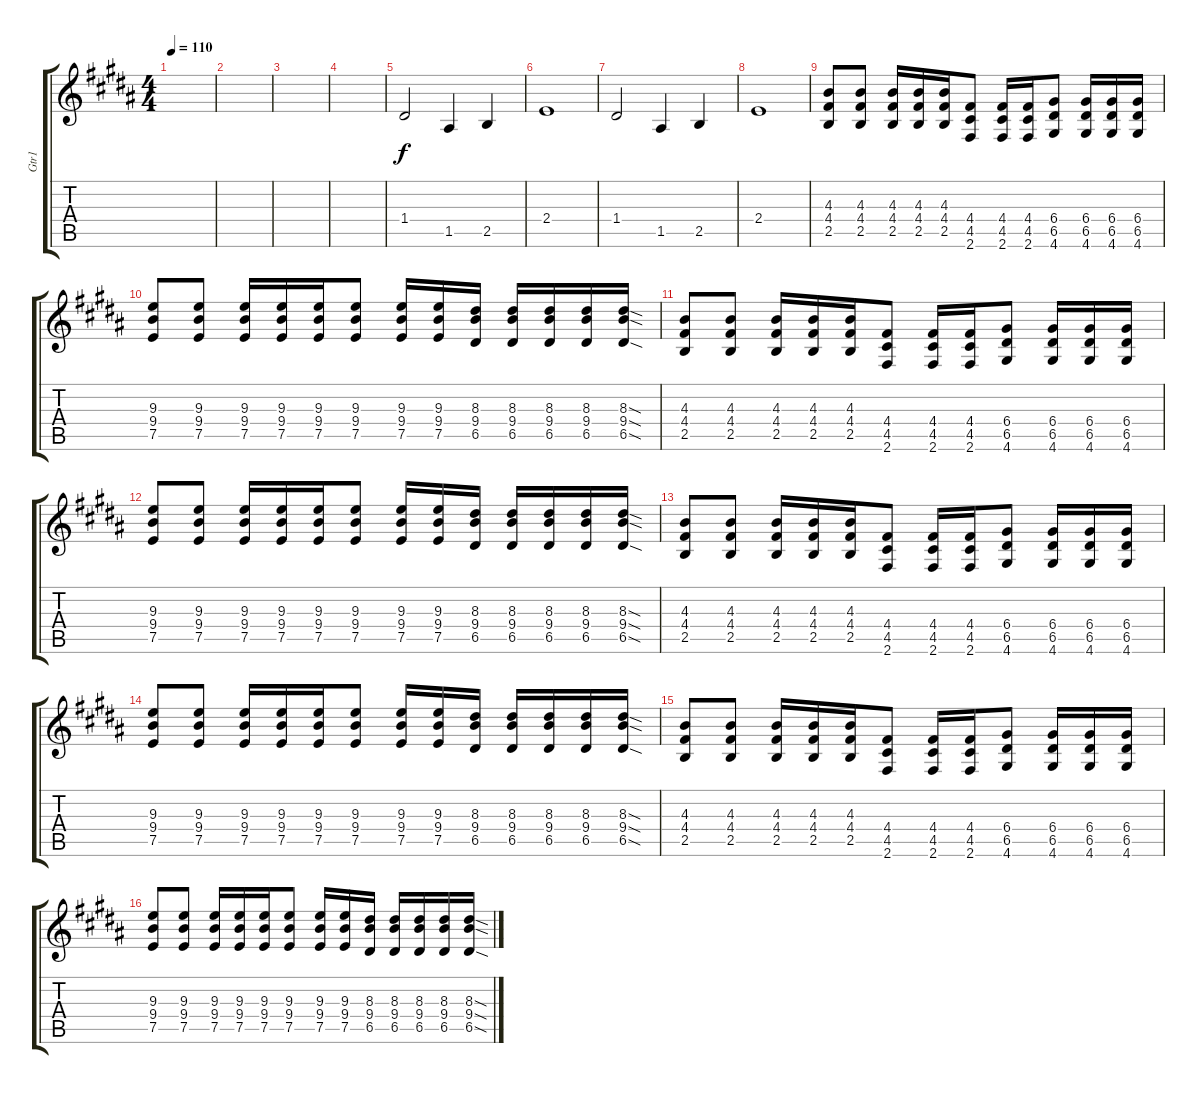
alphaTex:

\track ("Gtr1" "Gtr1") {instrument distortionguitar}
\staff {score tabs}
\tuning (E4 B3 G3 D3 A2 E2) {hide}
\ts (4 4)
\tempo 110
\clef g2
\ks b
|
|
|
|
1.4.2 1.5.4 2.5.4 |
2.4.1 |
1.4.2 1.5.4 2.5.4 |
2.4.1 |
(4.3 4.4 2.5).8 (4.3 4.4 2.5).8 (4.3 4.4 2.5).16 (4.3 4.4 2.5).16 (4.3 4.4 2.5).16 (4.4 4.5 2.6).8 (4.4 4.5 2.6).16 (4.4 4.5 2.6).16 (6.4 6.5 4.6).8 (6.4 6.5 4.6).16 (6.4 6.5 4.6).16 (6.4 6.5 4.6).16 |
(9.3 9.4 7.5).8 (9.3 9.4 7.5).8 (9.3 9.4 7.5).16 (9.3 9.4 7.5).16 (9.3 9.4 7.5).16 (9.3 9.4 7.5).8 (9.3 9.4 7.5).16 (9.3 9.4 7.5).16 (8.3 9.4 6.5).16 (8.3 9.4 6.5).16 (8.3 9.4 6.5).16 (8.3 9.4 6.5).16 (8.3{sod} 9.4{sod} 6.5{sod}).16 |
(4.3 4.4 2.5).8 (4.3 4.4 2.5).8 (4.3 4.4 2.5).16 (4.3 4.4 2.5).16 (4.3 4.4 2.5).16 (4.4 4.5 2.6).8 (4.4 4.5 2.6).16 (4.4 4.5 2.6).16 (6.4 6.5 4.6).8 (6.4 6.5 4.6).16 (6.4 6.5 4.6).16 (6.4 6.5 4.6).16 |
(9.3 9.4 7.5).8 (9.3 9.4 7.5).8 (9.3 9.4 7.5).16 (9.3 9.4 7.5).16 (9.3 9.4 7.5).16 (9.3 9.4 7.5).8 (9.3 9.4 7.5).16 (9.3 9.4 7.5).16 (8.3 9.4 6.5).16 (8.3 9.4 6.5).16 (8.3 9.4 6.5).16 (8.3 9.4 6.5).16 (8.3{sod} 9.4{sod} 6.5{sod}).16 |
(4.3 4.4 2.5).8 (4.3 4.4 2.5).8 (4.3 4.4 2.5).16 (4.3 4.4 2.5).16 (4.3 4.4 2.5).16 (4.4 4.5 2.6).8 (4.4 4.5 2.6).16 (4.4 4.5 2.6).16 (6.4 6.5 4.6).8 (6.4 6.5 4.6).16 (6.4 6.5 4.6).16 (6.4 6.5 4.6).16 |
(9.3 9.4 7.5).8 (9.3 9.4 7.5).8 (9.3 9.4 7.5).16 (9.3 9.4 7.5).16 (9.3 9.4 7.5).16 (9.3 9.4 7.5).8 (9.3 9.4 7.5).16 (9.3 9.4 7.5).16 (8.3 9.4 6.5).16 (8.3 9.4 6.5).16 (8.3 9.4 6.5).16 (8.3 9.4 6.5).16 (8.3{sod} 9.4{sod} 6.5{sod}).16 |
(4.3 4.4 2.5).8 (4.3 4.4 2.5).8 (4.3 4.4 2.5).16 (4.3 4.4 2.5).16 (4.3 4.4 2.5).16 (4.4 4.5 2.6).8 (4.4 4.5 2.6).16 (4.4 4.5 2.6).16 (6.4 6.5 4.6).8 (6.4 6.5 4.6).16 (6.4 6.5 4.6).16 (6.4 6.5 4.6).16 |
(9.3 9.4 7.5).8 (9.3 9.4 7.5).8 (9.3 9.4 7.5).16 (9.3 9.4 7.5).16 (9.3 9.4 7.5).16 (9.3 9.4 7.5).8 (9.3 9.4 7.5).16 (9.3 9.4 7.5).16 (8.3 9.4 6.5).16 (8.3 9.4 6.5).16 (8.3 9.4 6.5).16 (8.3 9.4 6.5).16 (8.3{sod} 9.4{sod} 6.5{sod}).16
